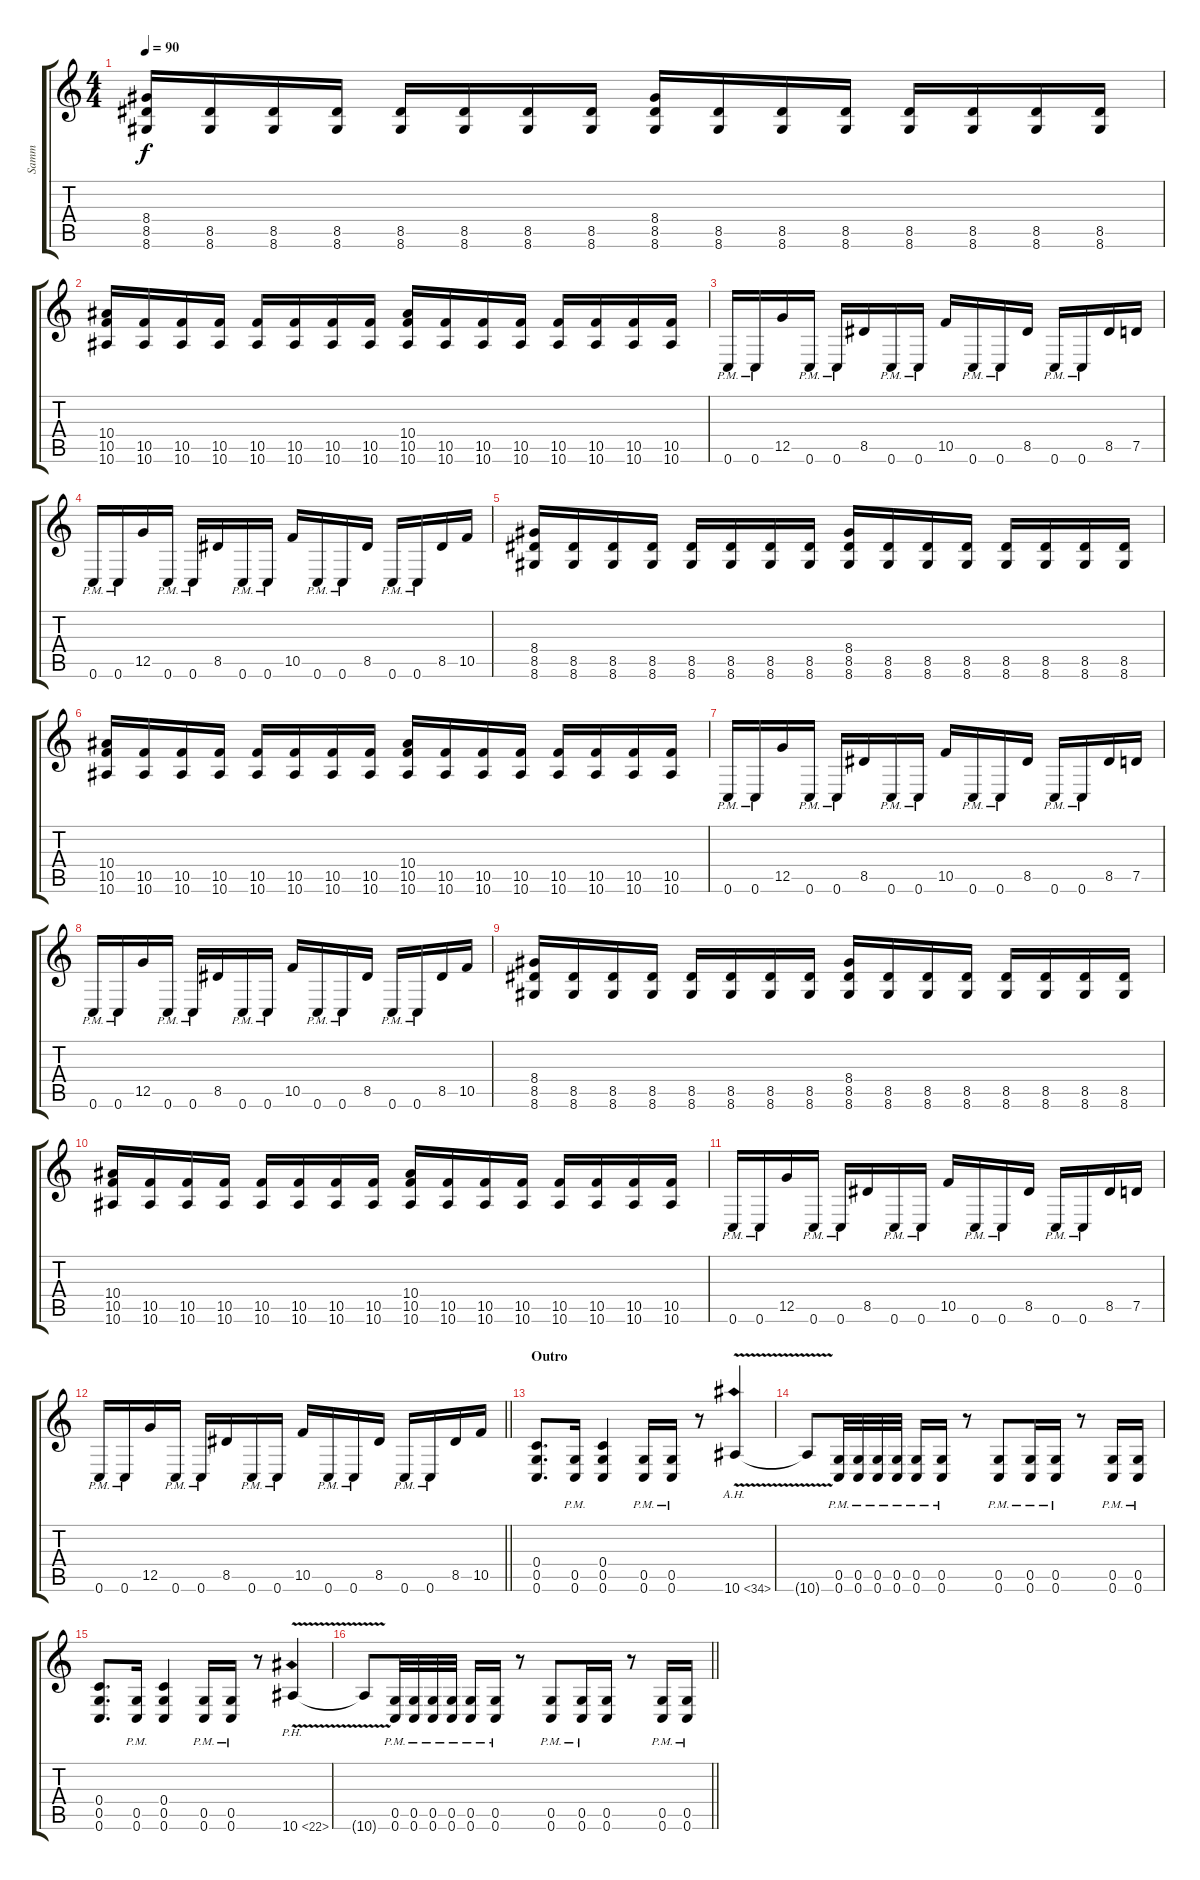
\track ("Samm" "Samm") {instrument distortionguitar}
\staff {score tabs}
\tuning (D4 A3 F3 C3 G2 C2) {hide}
\ts (4 4)
\tempo 90
\clef g2
\ks c
(8.4 8.5 8.6).16{dy f balance 16} (8.5 8.6).16 (8.5 8.6).16 (8.5 8.6).16 (8.5 8.6).16 (8.5 8.6).16 (8.5 8.6).16 (8.5 8.6).16 (8.4 8.5 8.6).16 (8.5 8.6).16 (8.5 8.6).16 (8.5 8.6).16 (8.5 8.6).16 (8.5 8.6).16 (8.5 8.6).16 (8.5 8.6).16 |
(10.4 10.5 10.6).16 (10.5 10.6).16 (10.5 10.6).16 (10.5 10.6).16 (10.5 10.6).16 (10.5 10.6).16 (10.5 10.6).16 (10.5 10.6).16 (10.4 10.5 10.6).16 (10.5 10.6).16 (10.5 10.6).16 (10.5 10.6).16 (10.5 10.6).16 (10.5 10.6).16 (10.5 10.6).16 (10.5 10.6).16 |
0.6{pm}.16{balance 0} 0.6{pm}.16 12.5.16 0.6{pm}.16 0.6{pm}.16 8.5.16 0.6{pm}.16 0.6{pm}.16 10.5.16 0.6{pm}.16 0.6{pm}.16 8.5.16 0.6{pm}.16 0.6{pm}.16 8.5.16 7.5.16 |
0.6{pm}.16 0.6{pm}.16 12.5.16 0.6{pm}.16 0.6{pm}.16 8.5.16 0.6{pm}.16 0.6{pm}.16 10.5.16 0.6{pm}.16 0.6{pm}.16 8.5.16 0.6{pm}.16 0.6{pm}.16 8.5.16 10.5.16 |
(8.4 8.5 8.6).16{balance 16} (8.5 8.6).16 (8.5 8.6).16 (8.5 8.6).16 (8.5 8.6).16 (8.5 8.6).16 (8.5 8.6).16 (8.5 8.6).16 (8.4 8.5 8.6).16 (8.5 8.6).16 (8.5 8.6).16 (8.5 8.6).16 (8.5 8.6).16 (8.5 8.6).16 (8.5 8.6).16 (8.5 8.6).16 |
(10.4 10.5 10.6).16 (10.5 10.6).16 (10.5 10.6).16 (10.5 10.6).16 (10.5 10.6).16 (10.5 10.6).16 (10.5 10.6).16 (10.5 10.6).16 (10.4 10.5 10.6).16 (10.5 10.6).16 (10.5 10.6).16 (10.5 10.6).16 (10.5 10.6).16 (10.5 10.6).16 (10.5 10.6).16 (10.5 10.6).16 |
0.6{pm}.16{balance 0} 0.6{pm}.16 12.5.16 0.6{pm}.16 0.6{pm}.16 8.5.16 0.6{pm}.16 0.6{pm}.16 10.5.16 0.6{pm}.16 0.6{pm}.16 8.5.16 0.6{pm}.16 0.6{pm}.16 8.5.16 7.5.16 |
0.6{pm}.16 0.6{pm}.16 12.5.16 0.6{pm}.16 0.6{pm}.16 8.5.16 0.6{pm}.16 0.6{pm}.16 10.5.16 0.6{pm}.16 0.6{pm}.16 8.5.16 0.6{pm}.16 0.6{pm}.16 8.5.16 10.5.16 |
(8.4 8.5 8.6).16{balance 16} (8.5 8.6).16 (8.5 8.6).16 (8.5 8.6).16 (8.5 8.6).16 (8.5 8.6).16 (8.5 8.6).16 (8.5 8.6).16 (8.4 8.5 8.6).16 (8.5 8.6).16 (8.5 8.6).16 (8.5 8.6).16 (8.5 8.6).16 (8.5 8.6).16 (8.5 8.6).16 (8.5 8.6).16 |
(10.4 10.5 10.6).16 (10.5 10.6).16 (10.5 10.6).16 (10.5 10.6).16 (10.5 10.6).16 (10.5 10.6).16 (10.5 10.6).16 (10.5 10.6).16 (10.4 10.5 10.6).16 (10.5 10.6).16 (10.5 10.6).16 (10.5 10.6).16 (10.5 10.6).16 (10.5 10.6).16 (10.5 10.6).16 (10.5 10.6).16 |
0.6{pm}.16{balance 0} 0.6{pm}.16 12.5.16 0.6{pm}.16 0.6{pm}.16 8.5.16 0.6{pm}.16 0.6{pm}.16 10.5.16 0.6{pm}.16 0.6{pm}.16 8.5.16 0.6{pm}.16 0.6{pm}.16 8.5.16 7.5.16 |
\barLineRight lightlight
0.6{pm}.16 0.6{pm}.16 12.5.16 0.6{pm}.16 0.6{pm}.16 8.5.16 0.6{pm}.16 0.6{pm}.16 10.5.16 0.6{pm}.16 0.6{pm}.16 8.5.16 0.6{pm}.16 0.6{pm}.16 8.5.16 10.5.16 |
\section ("" "Outro")
(0.4 0.5 0.6).8{d} (0.5{pm} 0.6).16 (0.4 0.5 0.6).4 (0.5 0.6{pm}).16 (0.5 0.6{pm}).16 r.8 10.6{ah 24 v}.4 |
10.6{t}.8 (0.5{pm} 0.6{pm}).32 (0.5{pm} 0.6{pm}).32 (0.5{pm} 0.6{pm}).32 (0.5{pm} 0.6{pm}).32 (0.5{pm} 0.6{pm}).16 (0.5{pm} 0.6{pm}).16 r.8 (0.5{pm} 0.6{pm}).8 (0.5{pm} 0.6{pm}).16 (0.5{pm} 0.6{pm}).16 r.8 (0.5{pm} 0.6{pm}).16 (0.5{pm} 0.6{pm}).16 |
(0.4 0.5 0.6).8{d} (0.5{pm} 0.6).16 (0.4 0.5 0.6).4 (0.5 0.6{pm}).16 (0.5 0.6{pm}).16 r.8 10.6{ph 12 v}.4 |
\barLineRight lightlight
10.6{t}.8 (0.5{pm} 0.6{pm}).32 (0.5{pm} 0.6{pm}).32 (0.5{pm} 0.6{pm}).32 (0.5{pm} 0.6{pm}).32 (0.5{pm} 0.6{pm}).16 (0.5{pm} 0.6{pm}).16 r.8 (0.5{pm} 0.6{pm}).8 (0.5{pm} 0.6{pm}).16 (0.5 0.6).16 r.8 (0.5{pm} 0.6).16 (0.5{pm} 0.6).16
